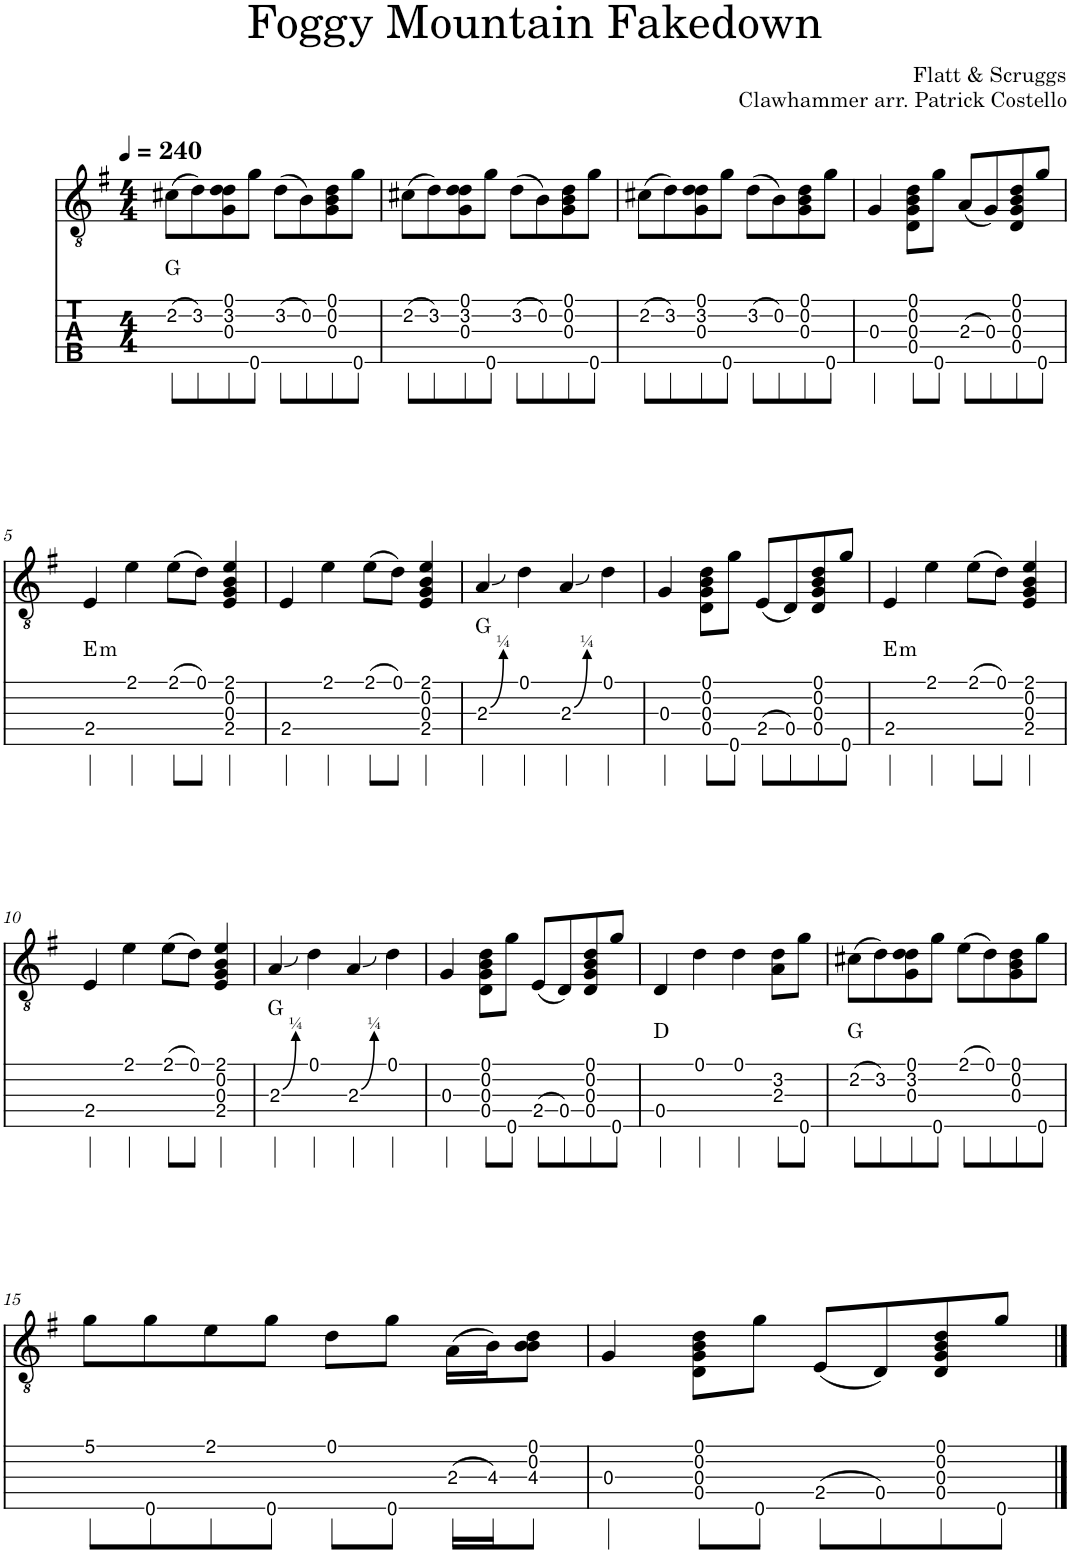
**kern	**kern	**harte
*part1	*part1	*part1
*staff2	*staff1	*
*I"Banjo	*	*
*I'Bj.	*	*
*stria5	*	*
*	*clefGv2	*
*Trd7c12	*Trd7c12	*
*k[f#]	*k[f#]	*
*M4/4	*M4/4	*
*MM240	*MM240	*
=1	=1	=1
8c#\L	(8c#X\L	G:maj
8d\	8d\)	.
8G\ 8d\ 8d\	8G\ 8d\ 8d\	.
8g\J	8g\J	.
8d\L	(8d\L	.
8B\	8B\)	.
8G\ 8B\ 8d\	8G\ 8B\ 8d\	.
8g\J	8g\J	.
=2	=2	=2
8c#\L	(8c#X\L	.
8d\	8d\)	.
8G\ 8d\ 8d\	8G\ 8d\ 8d\	.
8g\J	8g\J	.
8d\L	(8d\L	.
8B\	8B\)	.
8G\ 8B\ 8d\	8G\ 8B\ 8d\	.
8g\J	8g\J	.
=3	=3	=3
8c#\L	(8c#X\L	.
8d\	8d\)	.
8G\ 8d\ 8d\	8G\ 8d\ 8d\	.
8g\J	8g\J	.
8d\L	(8d\L	.
8B\	8B\)	.
8G\ 8B\ 8d\	8G\ 8B\ 8d\	.
8g\J	8g\J	.
=4	=4	=4
4G\	4G/	.
8D\ 8G\ 8B\ 8d\L	8D\ 8G\ 8B\ 8d\L	.
8g\J	8g\J	.
8A\L	(8A/L	.
8G\	8G/)	.
8D\ 8G\ 8B\ 8d\	8D/ 8G/ 8B/ 8d/	.
8g\J	8g/J	.
!!LO:LB:g=z
=5	=5	=5
!	!	!LO:H:kt=m
4E\	4E/	E:min
4e\	4e\	.
8e\L	(8e\L	.
8d\J	8d\J)	.
4E\ 4G\ 4B\ 4e\	4E/ 4G/ 4B/ 4e/	.
=6	=6	=6
4E\	4E/	.
4e\	4e\	.
8e\L	(8e\L	.
8d\J	8d\J)	.
4E\ 4G\ 4B\ 4e\	4E/ 4G/ 4B/ 4e/	.
=7	=7	=7
4A\	4A/	G:maj
4d\	4d\	.
4A\	4A/	.
4d\	4d\	.
=8	=8	=8
4G\	4G/	.
8D\ 8G\ 8B\ 8d\L	8D\ 8G\ 8B\ 8d\L	.
8g\J	8g\J	.
8E\L	(8E/L	.
8D\	8D/)	.
8D\ 8G\ 8B\ 8d\	8D/ 8G/ 8B/ 8d/	.
8g\J	8g/J	.
=9	=9	=9
!	!	!LO:H:kt=m
4E\	4E/	E:min
4e\	4e\	.
8e\L	(8e\L	.
8d\J	8d\J)	.
4E\ 4G\ 4B\ 4e\	4E/ 4G/ 4B/ 4e/	.
!!LO:LB:g=z
=10	=10	=10
4E\	4E/	.
4e\	4e\	.
8e\L	(8e\L	.
8d\J	8d\J)	.
4E\ 4G\ 4B\ 4e\	4E/ 4G/ 4B/ 4e/	.
=11	=11	=11
4A\	4A/	G:maj
4d\	4d\	.
4A\	4A/	.
4d\	4d\	.
=12	=12	=12
4G\	4G/	.
8D\ 8G\ 8B\ 8d\L	8D\ 8G\ 8B\ 8d\L	.
8g\J	8g\J	.
8E\L	(8E/L	.
8D\	8D/)	.
8D\ 8G\ 8B\ 8d\	8D/ 8G/ 8B/ 8d/	.
8g\J	8g/J	.
=13	=13	=13
4D\	4D/	D:maj
4d\	4d\	.
4d\	4d\	.
8A\ 8d\L	8A\ 8d\L	.
8g\J	8g\J	.
=14	=14	=14
8c#\L	(8c#X\L	G:maj
8d\	8d\)	.
8G\ 8d\ 8d\	8G\ 8d\ 8d\	.
8g\J	8g\J	.
8e\L	(8e\L	.
8d\	8d\)	.
8G\ 8B\ 8d\	8G\ 8B\ 8d\	.
8g\J	8g\J	.
!!LO:LB:g=z
=15	=15	=15
8g\L	8g\L	.
8g\	8g\	.
8e\	8e\	.
8g\J	8g\J	.
8d\L	8d\L	.
8g\J	8g\J	.
16A\LL	(16A\LL	.
16B\J	16B\J)	.
8B\ 8B\ 8d\J	8B\ 8B\ 8d\J	.
=16	=16	=16
4G\	4G/	.
8D\ 8G\ 8B\ 8d\L	8D\ 8G\ 8B\ 8d\L	.
8g\J	8g\J	.
8E\L	(8E/L	.
8D\	8D/)	.
8D\ 8G\ 8B\ 8d\	8D/ 8G/ 8B/ 8d/	.
8g\J	8g/J	.
==	==	==
*-	*-	*-
